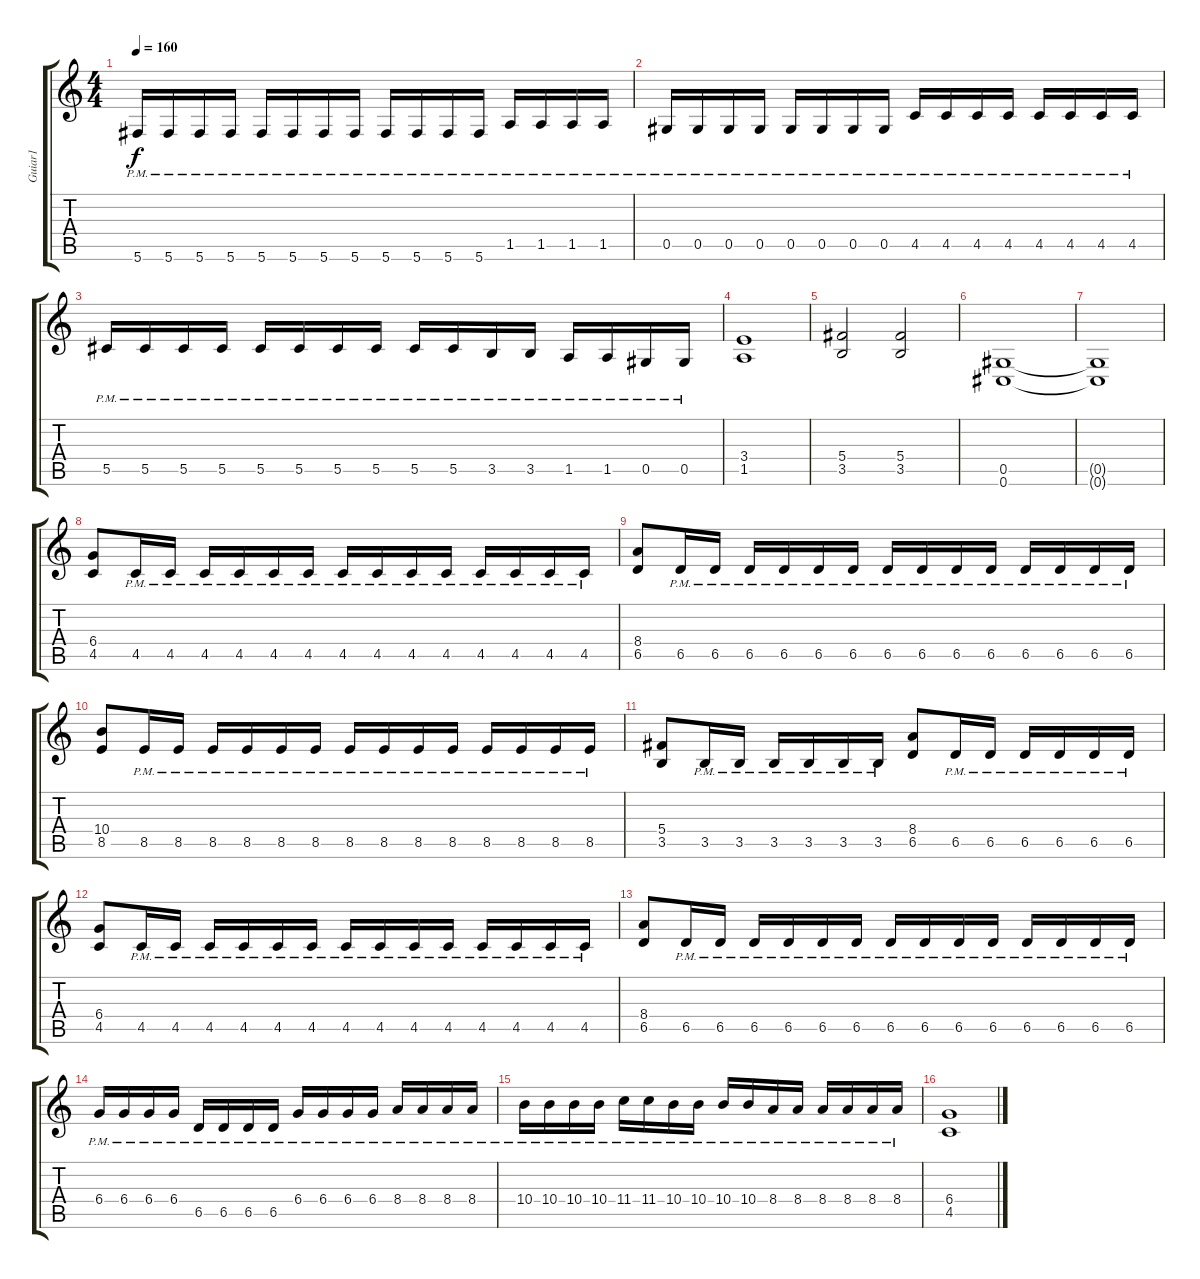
\track ("Guiar1" "Guiar1") {instrument distortionguitar}
\staff {score tabs}
\tuning (Eb4 Bb3 Gb3 Db3 Ab2 Db2) {hide}
\ts (4 4)
\tempo 160
\clef g2
\ks c
5.6{pm}.16{dy f} 5.6{pm}.16 5.6{pm}.16 5.6{pm}.16 5.6{pm}.16 5.6{pm}.16 5.6{pm}.16 5.6{pm}.16 5.6{pm}.16 5.6{pm}.16 5.6{pm}.16 5.6{pm}.16 1.5{pm}.16 1.5{pm}.16 1.5{pm}.16 1.5{pm}.16 |
0.5{pm}.16 0.5{pm}.16 0.5{pm}.16 0.5{pm}.16 0.5{pm}.16 0.5{pm}.16 0.5{pm}.16 0.5{pm}.16 4.5{pm}.16 4.5{pm}.16 4.5{pm}.16 4.5{pm}.16 4.5{pm}.16 4.5{pm}.16 4.5{pm}.16 4.5{pm}.16 |
5.5{pm}.16 5.5{pm}.16 5.5{pm}.16 5.5{pm}.16 5.5{pm}.16 5.5{pm}.16 5.5{pm}.16 5.5{pm}.16 5.5{pm}.16 5.5{pm}.16 3.5{pm}.16 3.5{pm}.16 1.5{pm}.16 1.5{pm}.16 0.5{pm}.16 0.5{pm}.16 |
(3.4 1.5).1 |
(5.4 3.5).2 (5.4 3.5).2 |
(0.5 0.6).1 |
(0.5{t} 0.6{t}).1 |
(6.4 4.5).8 4.5{pm}.16 4.5{pm}.16 4.5{pm}.16 4.5{pm}.16 4.5{pm}.16 4.5{pm}.16 4.5{pm}.16 4.5{pm}.16 4.5{pm}.16 4.5{pm}.16 4.5{pm}.16 4.5{pm}.16 4.5{pm}.16 4.5{pm}.16 |
(8.4 6.5).8 6.5{pm}.16 6.5{pm}.16 6.5{pm}.16 6.5{pm}.16 6.5{pm}.16 6.5{pm}.16 6.5{pm}.16 6.5{pm}.16 6.5{pm}.16 6.5{pm}.16 6.5{pm}.16 6.5{pm}.16 6.5{pm}.16 6.5{pm}.16 |
(10.4 8.5).8 8.5{pm}.16 8.5{pm}.16 8.5{pm}.16 8.5{pm}.16 8.5{pm}.16 8.5{pm}.16 8.5{pm}.16 8.5{pm}.16 8.5{pm}.16 8.5{pm}.16 8.5{pm}.16 8.5{pm}.16 8.5{pm}.16 8.5{pm}.16 |
(5.4 3.5).8 3.5{pm}.16 3.5{pm}.16 3.5{pm}.16 3.5{pm}.16 3.5{pm}.16 3.5{pm}.16 (8.4 6.5).8 6.5{pm}.16 6.5{pm}.16 6.5{pm}.16 6.5{pm}.16 6.5{pm}.16 6.5{pm}.16 |
(6.4 4.5).8 4.5{pm}.16 4.5{pm}.16 4.5{pm}.16 4.5{pm}.16 4.5{pm}.16 4.5{pm}.16 4.5{pm}.16 4.5{pm}.16 4.5{pm}.16 4.5{pm}.16 4.5{pm}.16 4.5{pm}.16 4.5{pm}.16 4.5{pm}.16 |
(8.4 6.5).8 6.5{pm}.16 6.5{pm}.16 6.5{pm}.16 6.5{pm}.16 6.5{pm}.16 6.5{pm}.16 6.5{pm}.16 6.5{pm}.16 6.5{pm}.16 6.5{pm}.16 6.5{pm}.16 6.5{pm}.16 6.5{pm}.16 6.5{pm}.16 |
6.4{pm}.16 6.4{pm}.16 6.4{pm}.16 6.4{pm}.16 6.5{pm}.16 6.5{pm}.16 6.5{pm}.16 6.5{pm}.16 6.4{pm}.16 6.4{pm}.16 6.4{pm}.16 6.4{pm}.16 8.4{pm}.16 8.4{pm}.16 8.4{pm}.16 8.4{pm}.16 |
10.4{pm}.16 10.4{pm}.16 10.4{pm}.16 10.4{pm}.16 11.4{pm}.16 11.4{pm}.16 10.4{pm}.16 10.4{pm}.16 10.4{pm}.16 10.4{pm}.16 8.4{pm}.16 8.4{pm}.16 8.4{pm}.16 8.4{pm}.16 8.4{pm}.16 8.4{pm}.16 |
(6.4 4.5).1
